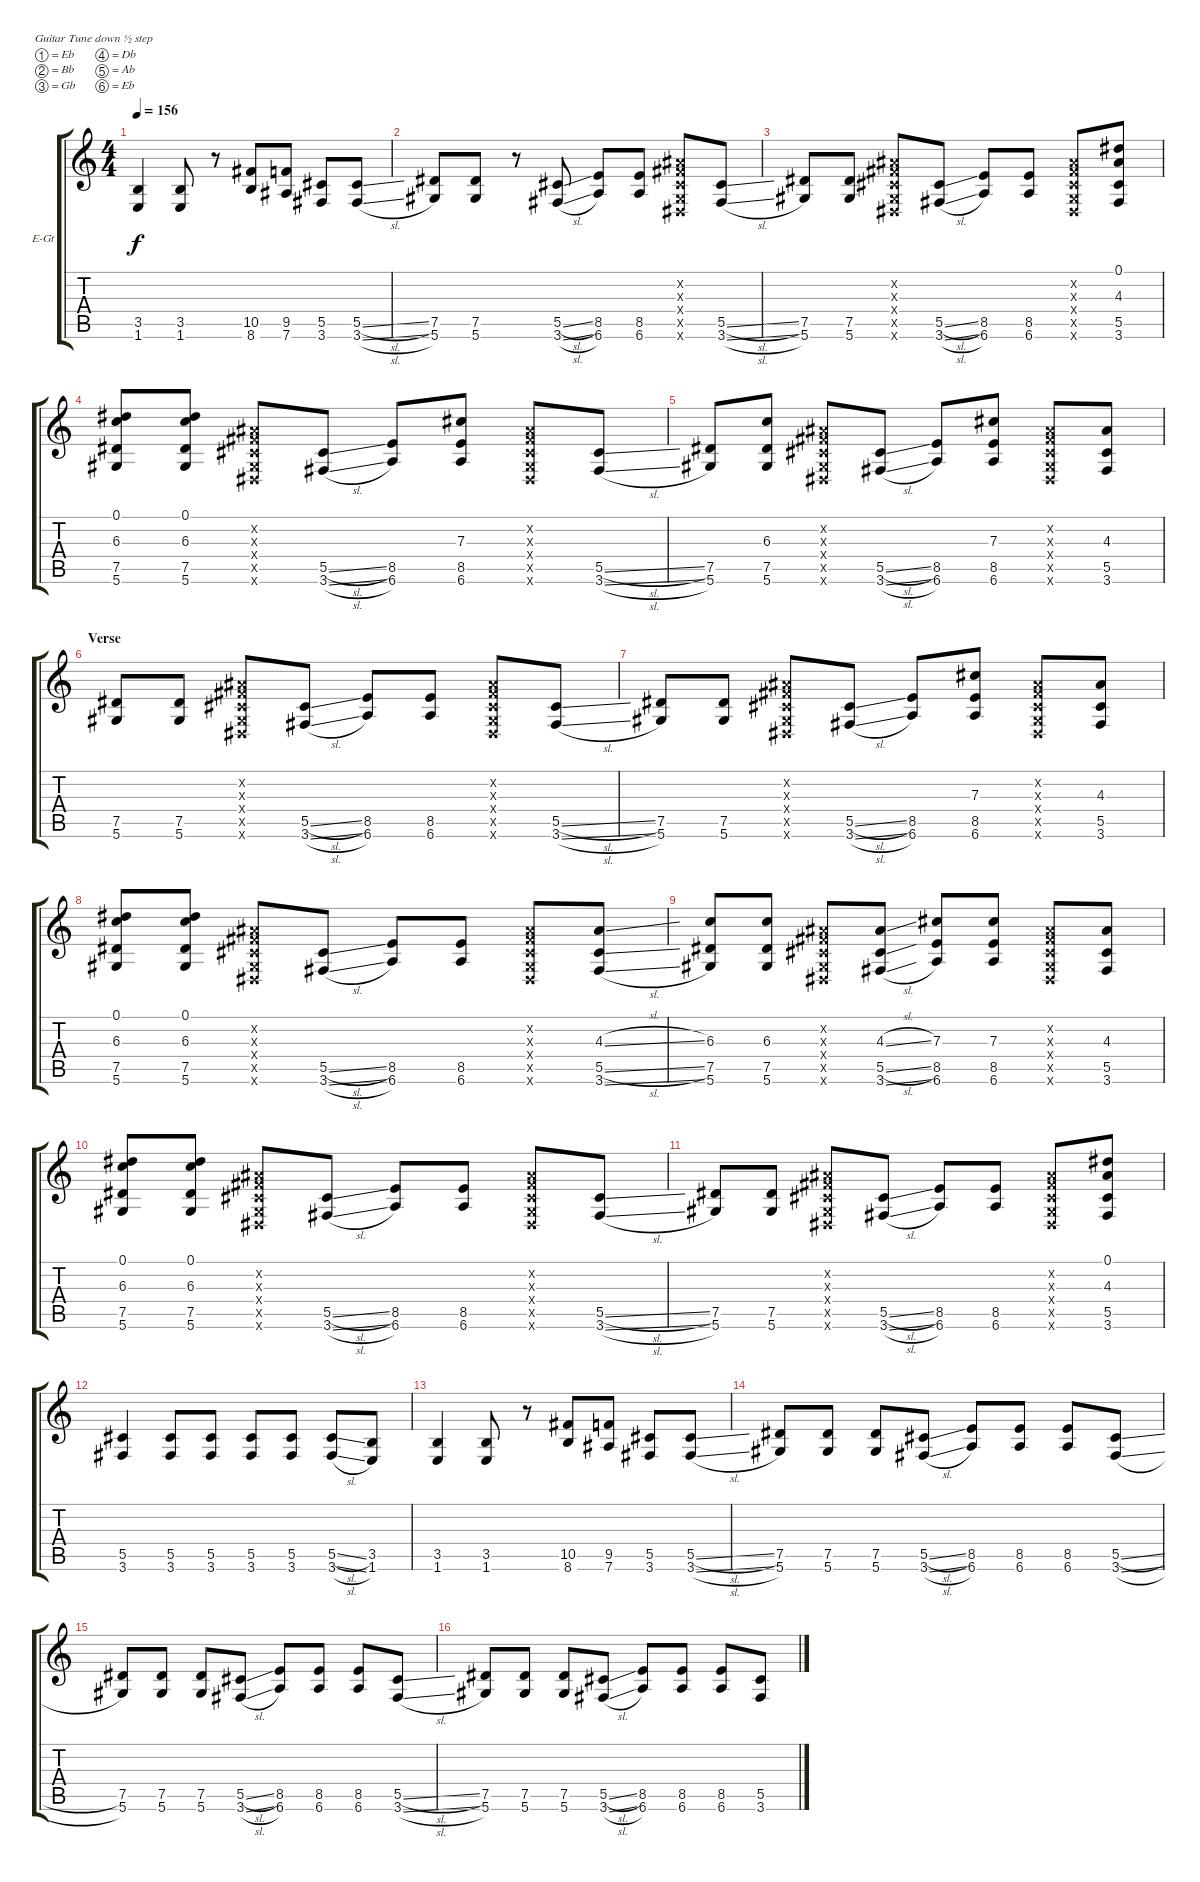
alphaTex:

\bracketExtendMode groupsimilarinstruments
\firstSystemTrackNameOrientation horizontal
\otherSystemsTrackNameOrientation horizontal
\track ("Guitar 1" "E-Gt") {instrument overdrivenguitar}
\staff {score tabs}
\tuning (Eb4 Bb3 Gb3 Db3 Ab2 Eb2)
\ts (4 4)
\tempo 156
\clef g2
\scale
1.03909
\ks c
(3.5 1.6).4{dy f} (3.5 1.6).8 r.8 (10.5 8.6).8 (9.5 7.6).8 (5.5 3.6).8 (5.5{sl} 3.6{sl}).8 |
\scale
0.960908 (7.5 5.6).8 (7.5 5.6).8 r.8 (5.5{sl} 3.6{sl}).8 (8.5 6.6).8 (8.5 6.6).8 (0.2{x} 0.3{x} 0.4{x} 0.5{x} 0.6{x}).8 (5.5{sl} 3.6{sl}).8 |
\scale
1.03909 (7.5 5.6).8 (7.5 5.6).8 (0.2{x} 0.3{x} 0.4{x} 0.5{x} 0.6{x}).8 (5.5{sl} 3.6{sl}).8 (8.5 6.6).8 (8.5 6.6).8 (0.2{x} 0.3{x} 0.4{x} 0.5{x} 0.6{x}).8 (0.1 4.3 5.5 3.6).8 |
\scale
0.960908 (0.1 6.3 7.5 5.6).8 (0.1 6.3 7.5 5.6).8 (0.2{x} 0.3{x} 0.4{x} 0.5{x} 0.6{x}).8 (5.5{sl} 3.6{sl}).8 (8.5 6.6).8 (7.3 8.5 6.6).8 (0.2{x} 0.3{x} 0.4{x} 0.5{x} 0.6{x}).8 (5.5{sl} 3.6{sl}).8 |
\scale
1.03909 (7.5 5.6).8 (6.3 7.5 5.6).8 (0.2{x} 0.3{x} 0.4{x} 0.5{x} 0.6{x}).8 (5.5{sl} 3.6{sl}).8 (8.5 6.6).8 (7.3 8.5 6.6).8 (0.2{x} 0.3{x} 0.4{x} 0.5{x} 0.6{x}).8 (4.3 5.5 3.6).8 |
\section ("" "Verse")
\scale
0.960908 (7.5 5.6).8 (7.5 5.6).8 (0.2{x} 0.3{x} 0.4{x} 0.5{x} 0.6{x}).8 (5.5{sl} 3.6{sl}).8 (8.5 6.6).8 (8.5 6.6).8 (0.2{x} 0.3{x} 0.4{x} 0.5{x} 0.6{x}).8 (5.5{sl} 3.6{sl}).8 |
\scale
1.03909 (7.5 5.6).8 (7.5 5.6).8 (0.2{x} 0.3{x} 0.4{x} 0.5{x} 0.6{x}).8 (5.5{sl} 3.6{sl}).8 (8.5 6.6).8 (7.3 8.5 6.6).8 (0.2{x} 0.3{x} 0.4{x} 0.5{x} 0.6{x}).8 (4.3 5.5 3.6).8 |
\scale
0.960908 (0.1 6.3 7.5 5.6).8 (0.1 6.3 7.5 5.6).8 (0.2{x} 0.3{x} 0.4{x} 0.5{x} 0.6{x}).8 (5.5{sl} 3.6{sl}).8 (8.5 6.6).8 (8.5 6.6).8 (0.2{x} 0.3{x} 0.4{x} 0.5{x} 0.6{x}).8 (4.3{sl} 5.5{sl} 3.6{sl}).8 |
\scale
1.03909 (6.3 7.5 5.6).8 (6.3 7.5 5.6).8 (0.2{x} 0.3{x} 0.4{x} 0.5{x} 0.6{x}).8 (4.3{sl} 5.5{sl} 3.6{sl}).8 (7.3 8.5 6.6).8 (7.3 8.5 6.6).8 (0.2{x} 0.3{x} 0.4{x} 0.5{x} 0.6{x}).8 (4.3 5.5 3.6).8 |
\scale
0.960908 (0.1 6.3 7.5 5.6).8 (0.1 6.3 7.5 5.6).8 (0.2{x} 0.3{x} 0.4{x} 0.5{x} 0.6{x}).8 (5.5{sl} 3.6{sl}).8 (8.5 6.6).8 (8.5 6.6).8 (0.2{x} 0.3{x} 0.4{x} 0.5{x} 0.6{x}).8 (5.5{sl} 3.6{sl}).8 |
\scale
1.03909 (7.5 5.6).8 (7.5 5.6).8 (0.2{x} 0.3{x} 0.4{x} 0.5{x} 0.6{x}).8 (5.5{sl} 3.6{sl}).8 (8.5 6.6).8 (8.5 6.6).8 (0.2{x} 0.3{x} 0.4{x} 0.5{x} 0.6{x}).8 (0.1 4.3 5.5 3.6).8 |
\scale
0.960908 (5.5 3.6).4 (5.5 3.6).8 (5.5 3.6).8 (5.5 3.6).8 (5.5 3.6).8 (5.5{sl} 3.6{sl}).8 (3.5 1.6).8 |
\scale
1.03909 (3.5 1.6).4 (3.5 1.6).8 r.8 (10.5 8.6).8 (9.5 7.6).8 (5.5 3.6).8 (5.5{sl} 3.6{sl}).8 |
\scale
0.960908 (7.5 5.6).8 (7.5 5.6).8 (7.5 5.6).8 (5.5{sl} 3.6{sl}).8 (8.5 6.6).8 (8.5 6.6).8 (8.5 6.6).8 (5.5{sl} 3.6{sl}).8 |
\scale
1.03909 (7.5 5.6).8 (7.5 5.6).8 (7.5 5.6).8 (5.5{sl} 3.6{sl}).8 (8.5 6.6).8 (8.5 6.6).8 (8.5 6.6).8 (5.5{sl} 3.6{sl}).8 |
\scale
0.960908 (7.5 5.6).8 (7.5 5.6).8 (7.5 5.6).8 (5.5{sl} 3.6{sl}).8 (8.5 6.6).8 (8.5 6.6).8 (8.5 6.6).8 (5.5{sl} 3.6{sl}).8
